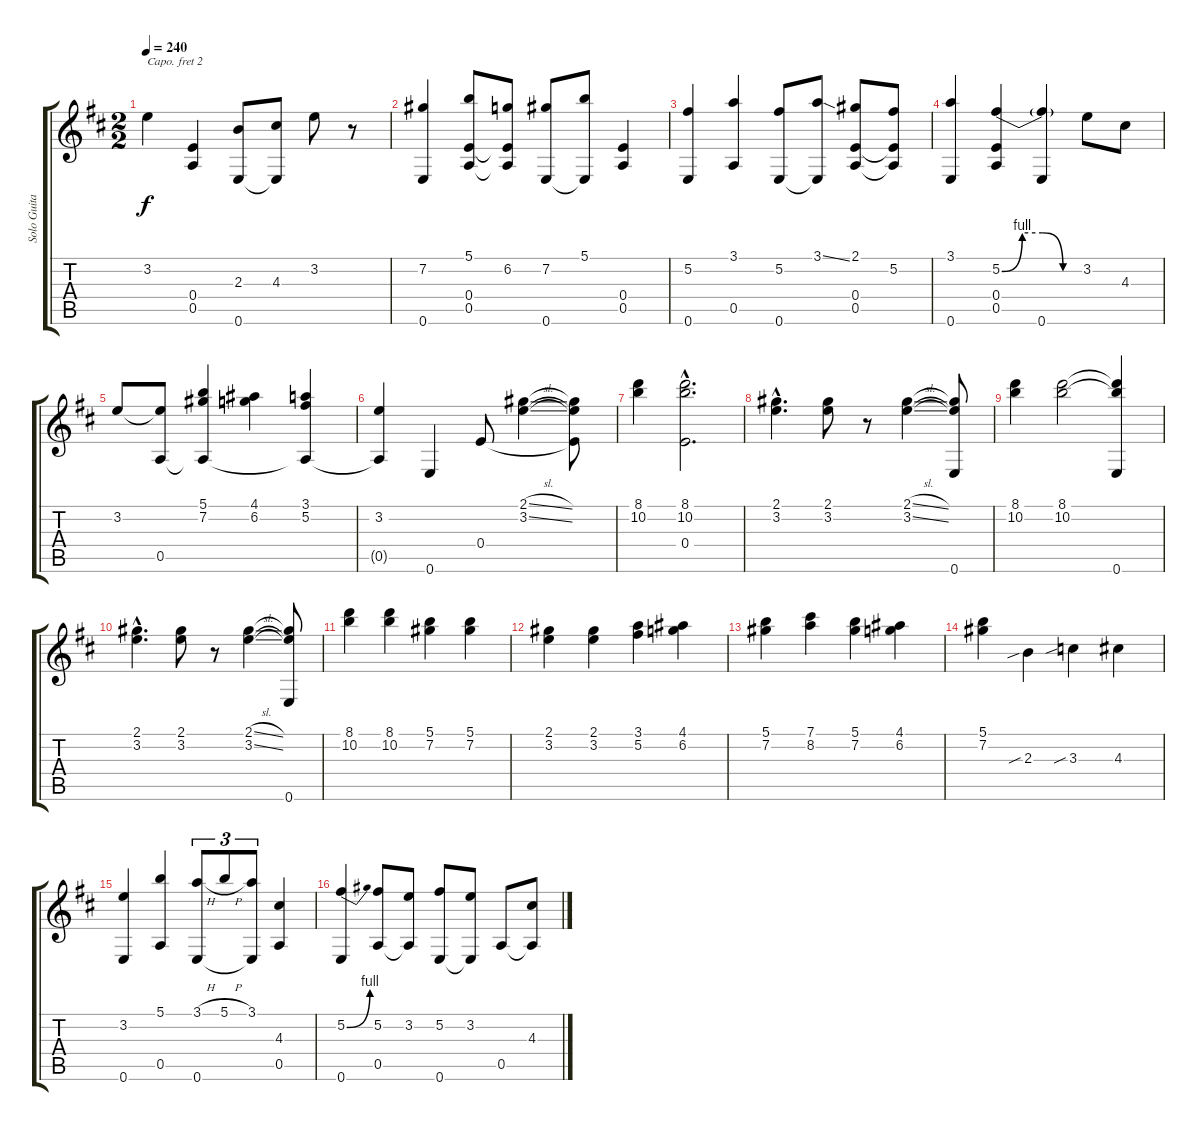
\track ("Solo Guitar DGDGBE" "Solo Guita") {instrument electricguitarjazz}
\staff {score tabs}
\capo 2
\tuning (E4 B3 G3 D3 G2 D2) {hide}
\ts (2 2)
\tempo 240
\clef g2
\ks d
3.2.4{dy f} (0.4 0.5).4 (2.3 0.6).8 (4.3 0.6{t}).8 3.2.8 r.8 |
(7.2 0.6).4 (5.1 0.4 0.5).8 (6.2 0.4{t} 0.5{t}).8 (7.2 0.6).8 (5.1 0.6{t}).8 (0.4 0.5).4 |
(5.2 0.6).4 (3.1 0.5).4 (5.2 0.6).8 (3.1{ss} 0.6{t}).8 (2.1 0.4 0.5).8 (5.2 0.4{t} 0.5{t}).8 |
(3.1 0.6).4 (5.2{be (custom 0 0 15 4 30 4 45 0 60 0)} 0.4 0.5).4 (5.2{t} 0.6).4 3.2.8 4.3.8 |
3.2.8 (3.2{t} 0.5).8 (5.1 7.2 0.5{t}).4 (4.1 6.2).4 (3.1 5.2 0.5{t}).4 |
(3.2 0.5{t}).4 0.6.4 0.4.8 (2.1{sl} 3.2{sl}).4 (2.1{t} 3.2{t} 0.4{t}).8 |
(8.1 10.2).4 (8.1{hac} 10.2{hac} 0.4{hac}).2{d} |
(2.1{hac} 3.2{hac}).4{d} (2.1 3.2).8 r.8 (2.1{sl} 3.2{sl}).4 (2.1{t} 3.2{t} 0.6).8 |
(8.1 10.2).4 (8.1 10.2).2 (8.1{t} 10.2{t} 0.6).4 |
(2.1{hac} 3.2{hac}).4{d} (2.1 3.2).8 r.8 (2.1{sl} 3.2{sl}).4 (2.1{t} 3.2{t} 0.6).8 |
(8.1 10.2).4 (8.1 10.2).4 (5.1 7.2).4 (5.1 7.2).4 |
(2.1 3.2).4 (2.1 3.2).4 (3.1 5.2).4 (4.1 6.2).4 |
(5.1 7.2).4 (7.1 8.2).4 (5.1 7.2).4 (4.1 6.2).4 |
(5.1 7.2).4 2.3{sib}.4 3.3{sib}.4 4.3.4 |
(3.2 0.6).4 (5.1 0.5).4 (3.1{h} 0.6).8{tu (3 2)} 5.1{h}.8{tu (3 2)} (3.1 0.6{t}).8{tu (3 2)} (4.3 0.5).4 |
(5.2{be (bend 0 0 60 4)} 0.6).4 (5.2 0.5).8 (3.2 0.5{t}).8 (5.2 0.6).8 (3.2 0.6{t}).8 0.5.8 (4.3 0.5{t}).8
